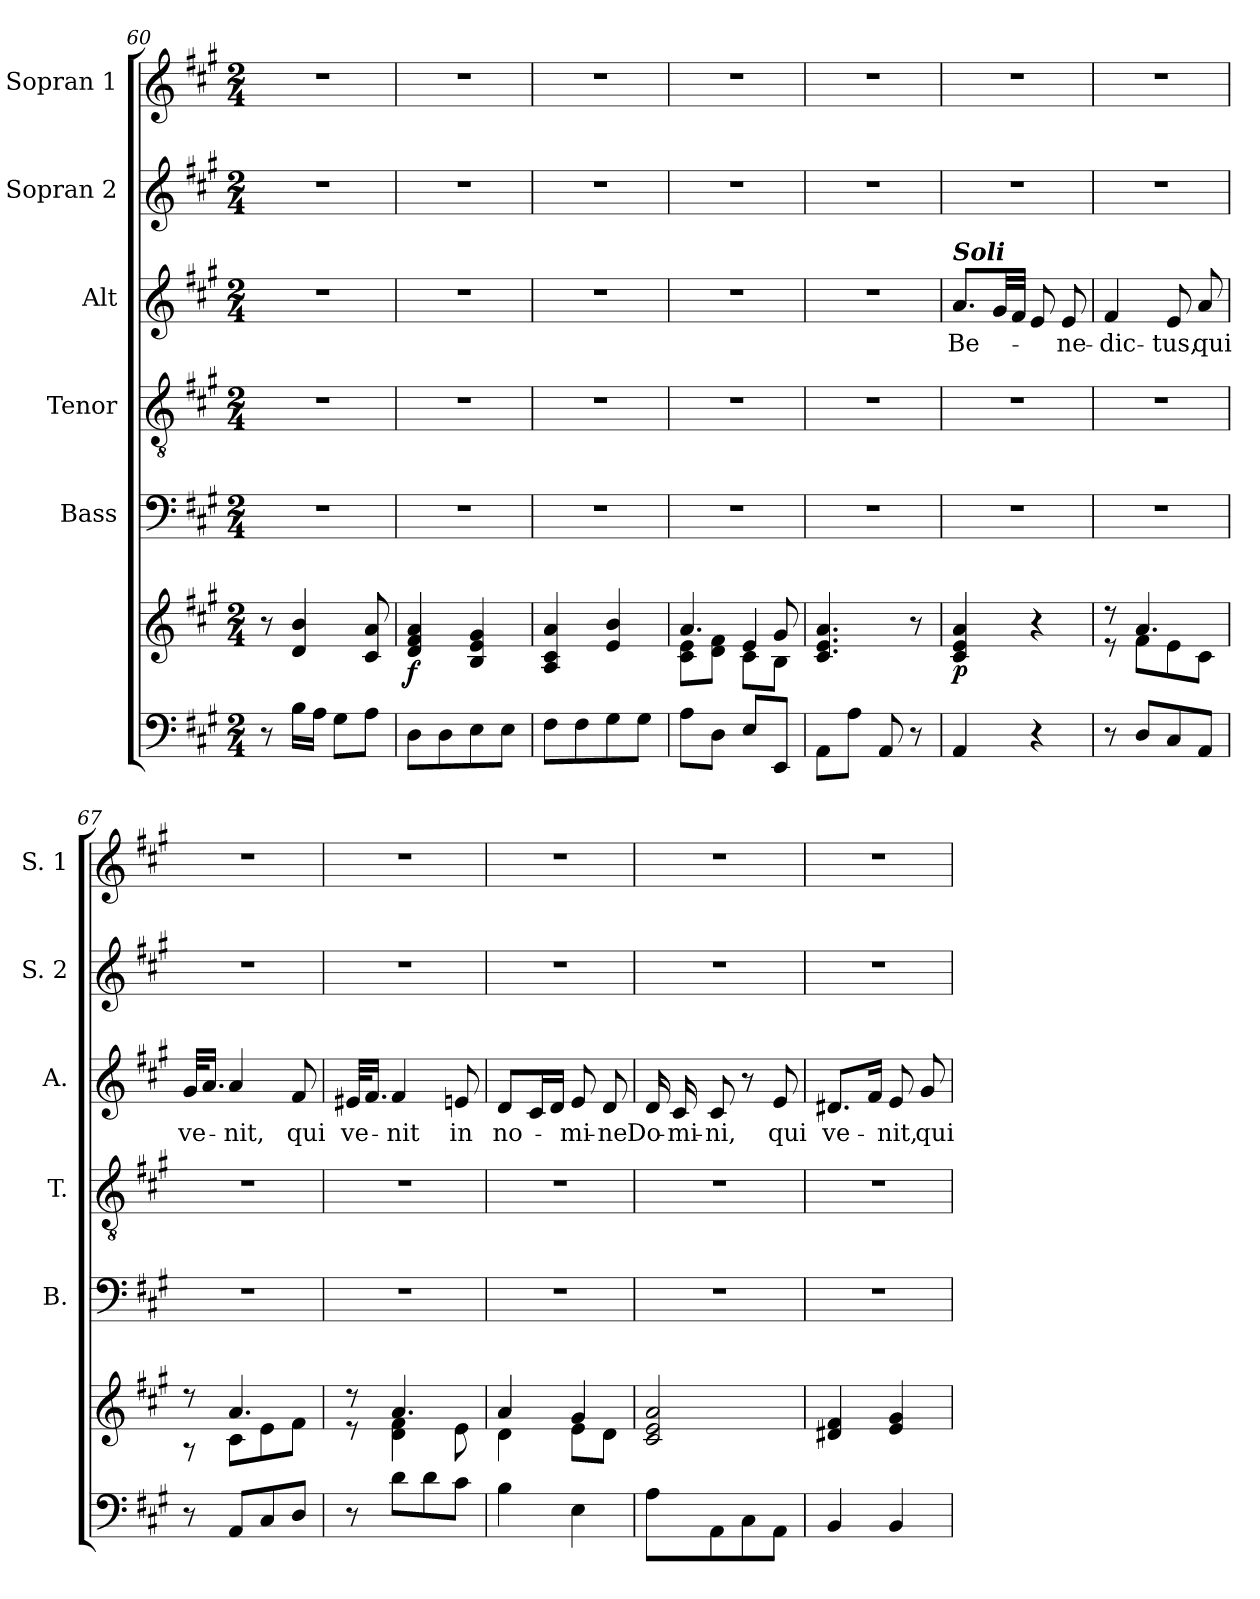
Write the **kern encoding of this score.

**kern	**kern	**dynam	**kern	**kern	**kern	**text	**kern	**kern
*part6	*part6	*part6	*part5	*part4	*part3	*part3	*part2	*part1
*staff7	*staff6	*staff6/7	*staff5	*staff4	*staff3	*staff3	*staff2	*staff1
*	*	*	*I"Bass	*I"Tenor	*I"Alt	*	*I"Sopran 2	*I"Sopran 1
*	*	*	*I'B.	*I'T.	*I'A.	*	*I'S. 2	*I'S. 1
*clefF4	*clefG2	*	*clefF4	*clefGv2	*clefG2	*	*clefG2	*clefG2
*k[f#c#g#]	*k[f#c#g#]	*	*k[f#c#g#]	*k[f#c#g#]	*k[f#c#g#]	*	*k[f#c#g#]	*k[f#c#g#]
*A:	*A:	*	*A:	*A:	*A:	*	*A:	*A:
*M2/4	*M2/4	*	*M2/4	*M2/4	*M2/4	*	*M2/4	*M2/4
=60	=60	=60	=60	=60	=60	=60	=60	=60
8r	8r	.	2r	2r	2r	.	2r	2r
16B\LL	4d/ 4b/	.	.	.	.	.	.	.
16A\JJ	.	.	.	.	.	.	.	.
8G#\L	.	.	.	.	.	.	.	.
8A\J	8c#/ 8a/	.	.	.	.	.	.	.
=61	=61	=61	=61	=61	=61	=61	=61	=61
!	!	!LO:DY:b	!	!	!	!	!	!
8D\L	4d/ 4f#/ 4a/	f	2r	2r	2r	.	2r	2r
8D\	.	.	.	.	.	.	.	.
8E\	4B/ 4e/ 4g#/	.	.	.	.	.	.	.
8E\J	.	.	.	.	.	.	.	.
=62	=62	=62	=62	=62	=62	=62	=62	=62
8F#\L	4A/ 4c#/ 4a/	.	2r	2r	2r	.	2r	2r
8F#\	.	.	.	.	.	.	.	.
8G#\	4e/ 4b/	.	.	.	.	.	.	.
8G#\J	.	.	.	.	.	.	.	.
=63	=63	=63	=63	=63	=63	=63	=63	=63
*	*^	*	*	*	*	*	*	*
*	*	*^	*	*	*	*	*	*	*
8A\L	4.a/	8c#\ 8e\L	4ryy	.	2r	2r	2r	.	2r	2r
8D\J	.	8d\ 8f#\J	.	.	.	.	.	.	.	.
8E/L	.	8c#\L	4e/	.	.	.	.	.	.	.
8EE/J	8g#/	8B\J	.	.	.	.	.	.	.	.
*	*v	*v	*v	*	*	*	*	*	*	*
=64	=64	=64	=64	=64	=64	=64	=64	=64
8AA\L	4.c#/ 4.e/ 4.a/	.	2r	2r	2r	.	2r	2r
8A\J	.	.	.	.	.	.	.	.
8AA/	.	.	.	.	.	.	.	.
8r	8r	.	.	.	.	.	.	.
=65	=65	=65	=65	=65	=65	=65	=65	=65
!	!	!	!	!	!LO:TX:a:Bi:t=Soli	!	!	!
!	!	!LO:DY:b	!	!	!	!LO:LY:b	!	!
4AA/	4c#/ 4e/ 4a/	p	2r	2r	8.a/L	Be-	2r	2r
.	.	.	.	.	32g#/LL	.	.	.
.	.	.	.	.	32f#/JJJ	.	.	.
4r	4r	.	.	.	8e/	.	.	.
!	!	!	!	!	!	!LO:LY:b	!	!
.	.	.	.	.	8e/	-ne-	.	.
!!LO:LB:g=z
=66	=66	=66	=66	=66	=66	=66	=66	=66
*	*^	*	*	*	*	*	*	*
!	!	!	!	!	!	!	!LO:LY:b	!	!
8r	8r	8r	.	2r	2r	4f#/	-dic-	2r	2r
8D/L	4.a/	8f#\L	.	.	.	.	.	.	.
!	!	!	!	!	!	!	!LO:LY:b	!	!
8C#/	.	8e\	.	.	.	8e/	-tus,	.	.
!	!	!	!	!	!	!	!LO:LY:b	!	!
8AA/J	.	8c#\J	.	.	.	8a/	qui	.	.
=67	=67	=67	=67	=67	=67	=67	=67	=67	=67
!	!	!	!	!	!	!	!LO:LY:b	!	!
8r	8r	8r	.	2r	2r	32g#/KLL	ve-	2r	2r
.	.	.	.	.	.	16.a/JJ	.	.	.
!	!	!	!	!	!	!	!LO:LY:b	!	!
8AA/L	4.a/	8c#\L	.	.	.	4a/	-nit,	.	.
8C#/	.	8e\	.	.	.	.	.	.	.
!	!	!	!	!	!	!	!LO:LY:b	!	!
8D/J	.	8f#\J	.	.	.	8f#/	qui	.	.
=68	=68	=68	=68	=68	=68	=68	=68	=68	=68
!	!	!	!	!	!	!	!LO:LY:b	!	!
8r	8r	8r	.	2r	2r	32e#X/KLL	ve-	2r	2r
.	.	.	.	.	.	16.f#/JJ	.	.	.
!	!	!	!	!	!	!	!LO:LY:b	!	!
8d\L	4.a/	4d\ 4f#\	.	.	.	4f#/	-nit	.	.
8d\	.	.	.	.	.	.	.	.	.
!	!	!	!	!	!	!	!LO:LY:b	!	!
8c#\J	.	8e\	.	.	.	8en/	in	.	.
=69	=69	=69	=69	=69	=69	=69	=69	=69	=69
!	!	!	!	!	!	!	!LO:LY:b	!	!
4B\	4a/	4d\	.	2r	2r	8d/L	no-	2r	2r
.	.	.	.	.	.	16c#/L	.	.	.
.	.	.	.	.	.	16d/JJ	.	.	.
!	!	!	!	!	!	!	!LO:LY:b	!	!
4E\	4g#/	8e\L	.	.	.	8e/	-mi-	.	.
!	!	!	!	!	!	!	!LO:LY:b	!	!
.	.	8d\J	.	.	.	8d/	-ne	.	.
=70	=70	=70	=70	=70	=70	=70	=70	=70	=70
!	!	!	!	!	!	!	!LO:LY:b	!	!
*	*v	*v	*	*	*	*	*	*	*
8A\L	2c#/ 2e/ 2a/	.	2r	2r	16d/	Do-	2r	2r
!	!	!	!	!	!	!LO:LY:b	!	!
.	.	.	.	.	16c#/	-mi-	.	.
!	!	!	!	!	!	!LO:LY:b	!	!
8AA\	.	.	.	.	8c#/	-ni,	.	.
8C#\	.	.	.	.	8r	.	.	.
!	!	!	!	!	!	!LO:LY:b	!	!
8AA\J	.	.	.	.	8e/	qui	.	.
=71	=71	=71	=71	=71	=71	=71	=71	=71
!	!	!	!	!	!	!LO:LY:b	!	!
4BB/	4d#X/ 4f#/	.	2r	2r	8.d#X/L	ve-	2r	2r
.	.	.	.	.	16f#/Jk	.	.	.
!	!	!	!	!	!	!LO:LY:b	!	!
4BB/	4e/ 4g#/	.	.	.	8e/	-nit,	.	.
!	!	!	!	!	!	!LO:LY:b	!	!
.	.	.	.	.	8g#/	qui	.	.
=	=	=	=	=	=	=	=	=
*-	*-	*-	*-	*-	*-	*-	*-	*-
